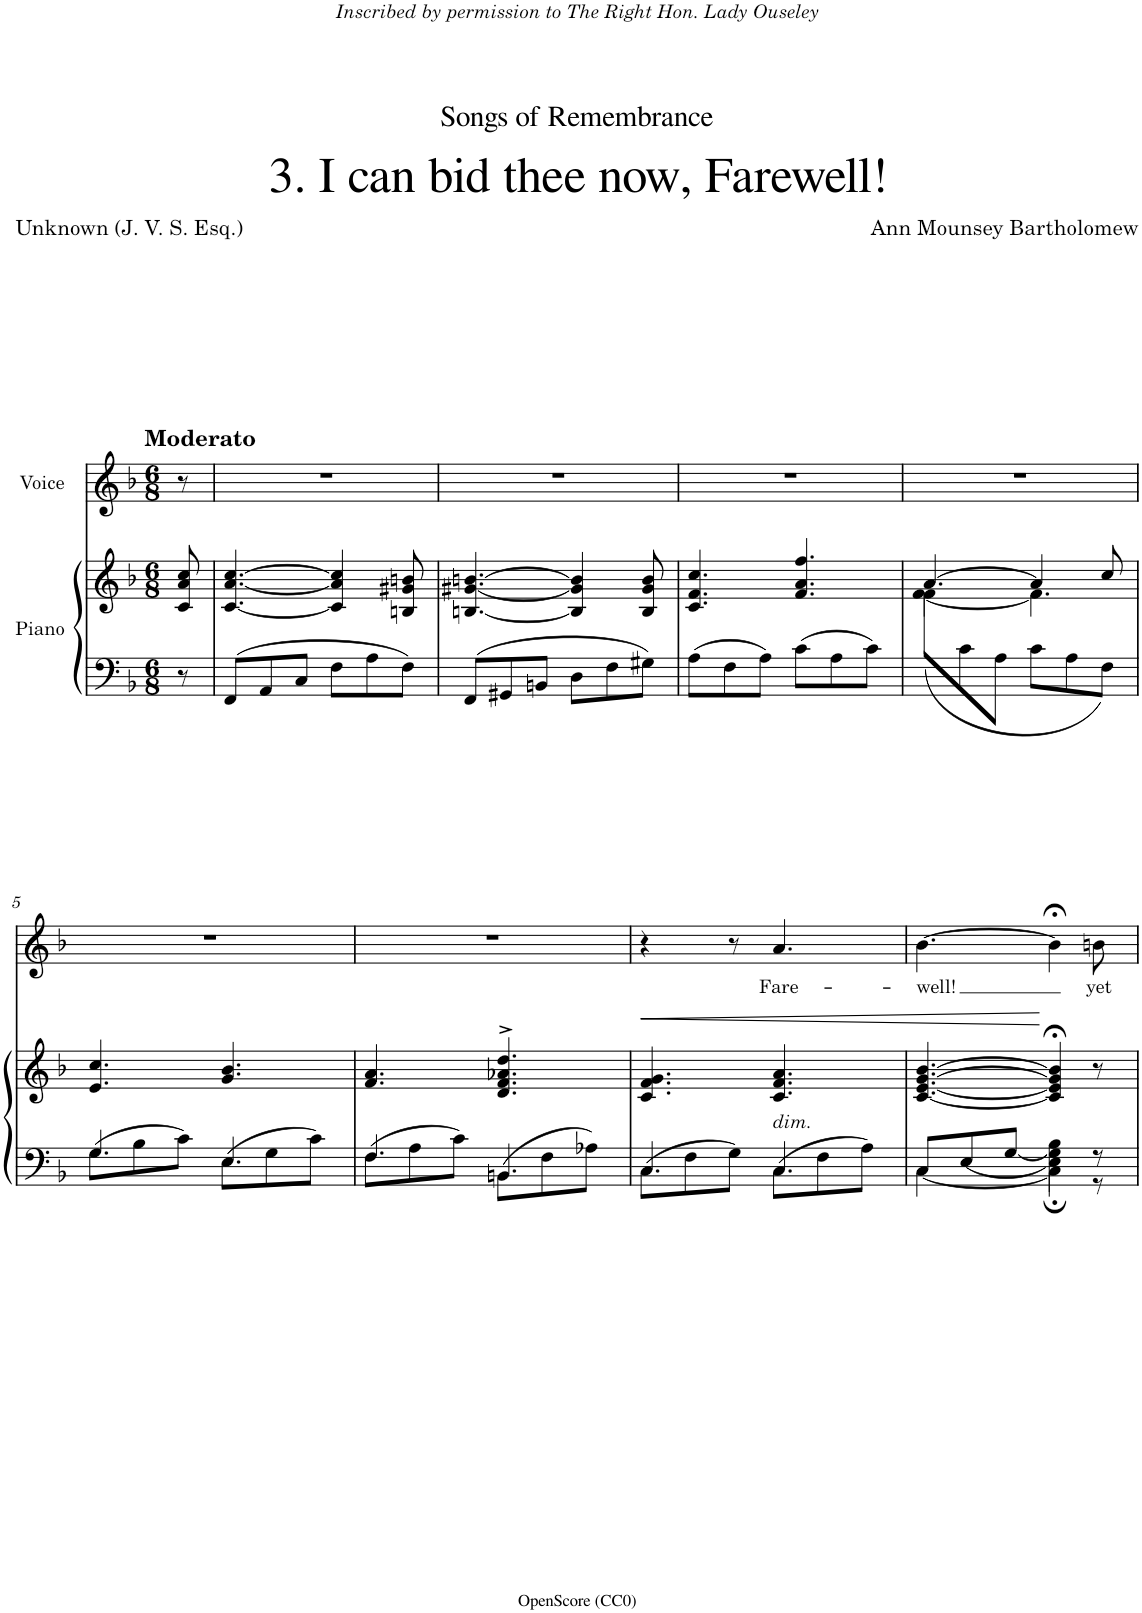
**kern	**kern	**dynam	**kern	**text
*part2	*part2	*part2	*part1	*part1
*staff3	*staff2	*staff2/3	*staff1	*staff1
*I"Piano	*	*	*I"Voice	*
*I'Pno	*	*	*	*
*clefF4	*clefG2	*	*clefG2	*
*k[b-]	*k[b-]	*	*k[b-]	*
*M6/8	*M6/8	*	*M6/8	*
=	=	=	=	=
!	!	!	!LO:TX:a:B:t=Moderato	!
8r	8c/ 8a/ 8cc/	.	8r	.
=1	=1	=1	=1	=1
8FF/L	[4.c/ [4.a/ [4.cc/	.	2.r	.
8AA/	.	.	.	.
8C/J	.	.	.	.
8F\L	4c/] 4a/] 4cc/]	.	.	.
8A\	.	.	.	.
8F\J	8Bn/ 8g#X/ 8bn/	.	.	.
=2	=2	=2	=2	=2
8FF/L	[4.Bn/ [4.g#X/ [4.bn/	.	2.r	.
8GG#X/	.	.	.	.
8BBn/J	.	.	.	.
8D\L	4B/] 4g#/] 4b/]	.	.	.
8F\	.	.	.	.
8G#X\J	8B/ 8g#/ 8b/	.	.	.
=3	=3	=3	=3	=3
8A\L	4.c/ 4.f/ 4.cc/	.	2.r	.
8F\	.	.	.	.
8A\J	.	.	.	.
8c\L	4.f/ 4.a/ 4.ff/	.	.	.
8A\	.	.	.	.
8c\J	.	.	.	.
=4	=4	=4	=4	=4
*	*^	*	*	*
*	*	*^	*	*	*
8ryy	[4.a/	[4.f\	(<8f\L	.	2.r	.
8c\	.	.	2ryy	.	.	.
8A\J	.	.	.	.	.	.
8c\L	4a/]	4.f\]	.	.	.	.
8A\	.	.	.	.	.	.
8F\J)	8cc/	.	8ryy	.	.	.
*	*v	*v	*v	*	*	*
!!LO:LB:g=z
=5	=5	=5	=5	=5
*^	*	*	*	*
4.G/	8G\L	4.e/ 4.cc/	.	2.r	.
.	8B-\	.	.	.	.
.	8c\J	.	.	.	.
4.E/	8E\L	4.g/ 4.b-/	.	.	.
.	8G\	.	.	.	.
.	8c\J	.	.	.	.
=6	=6	=6	=6	=6	=6
4.F/	8F\L	4.f/ 4.a/	.	2.r	.
.	8A\	.	.	.	.
.	8c\J	.	.	.	.
4.BBn/	8BB\L	4.d/^> 4.f/^> 4.a-X/^> 4.dd/^>	.	.	.
.	8F\	.	.	.	.
.	8A-X\J	.	.	.	.
=7	=7	=7	=7	=7	=7
!	!	!	!LO:HP:b	!	!
4.C/	8C\L	4.c/ 4.f/ 4.g/	<	4r	.
.	8F\	.	.	.	.
.	8G\J	.	.	8r	.
!	!	!LO:TX:b:i:t=dim.	!	!	!
!	!	!	!	!	!LO:LY:b
4.C/	8C\L	4.c/ 4.f/ 4.a/	.	4.a/	Fare-
.	8F\	.	.	.	.
.	8A\J	.	.	.	.
=8	=8	=8	=8	=8	=8
!	!	!	!	!	!LO:LY:b
[<4.C\	8C/L	[4.c/ [4.e/ [4.g/ [4.b-/	.	[4.b-\	-well!
.	8E/	.	.	.	.
.	[<8G/J	.	.	.	.
4C\]	4E\; 4G\]; 4B-\;	4c/];< 4e/];< 4g/];< 4b-/];<	[	4b-;<\]	.
!	!	!	!	!	!LO:LY:b
8r	8r	8r	.	8bn\	yet
*v	*v	*	*	*	*
=	=	=	=	=
*-	*-	*-	*-	*-
